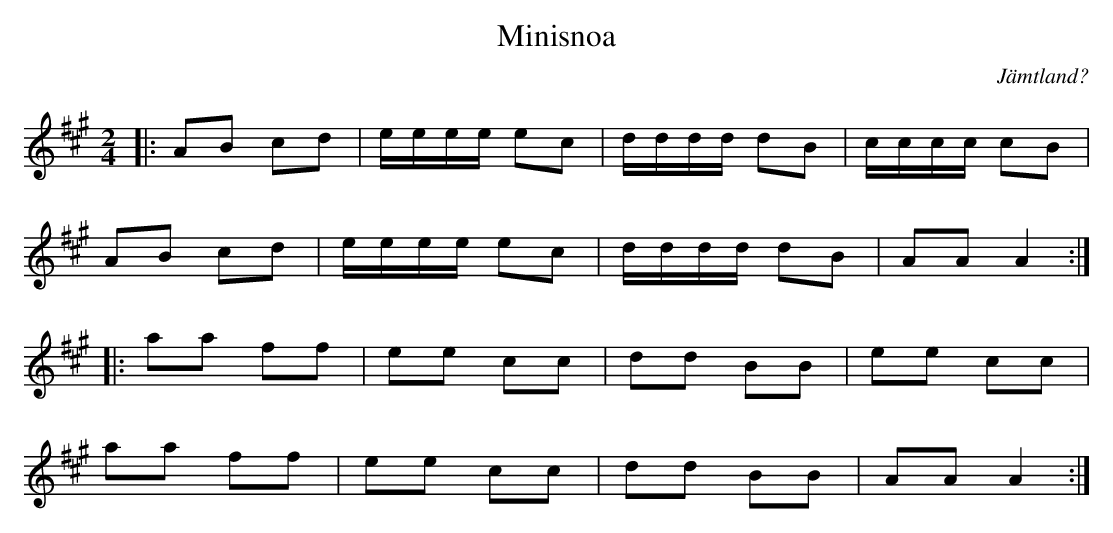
X:1
T:Minisnoa
O:Jämtland?
M:2/4
L:1/8
K:A
|: AB cd | e/e/e/e/ ec | d/d/d/d/ dB | c/c/c/c/ cB |
 AB cd | e/e/e/e/ ec | d/d/d/d/ dB | AA A2:|
|: aa ff | ee cc | dd BB | ee cc|
 aa ff | ee cc | dd BB | AA A2 :|
